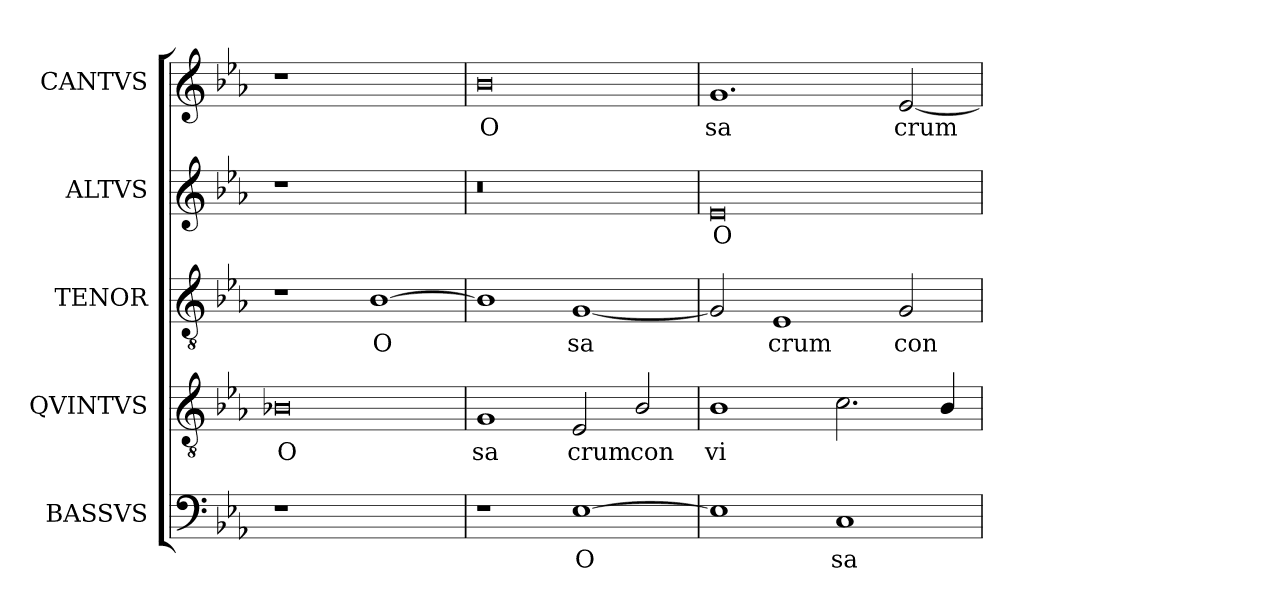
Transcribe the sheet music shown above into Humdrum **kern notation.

**kern	**text	**kern	**text	**kern	**text	**kern	**text	**kern	**text
*part5	*part5	*part4	*part4	*part3	*part3	*part2	*part2	*part1	*part1
*staff5	*staff5	*staff4	*staff4	*staff3	*staff3	*staff2	*staff2	*staff1	*staff1
*I"BASSVS	*	*I"QVINTVS	*	*I"TENOR	*	*I"ALTVS	*	*I"CANTVS	*
!!LO:PB:g=z
*stria5	*	*stria5	*	*stria5	*	*stria5	*	*stria5	*
*clefF4	*	*clefGv2	*	*clefGv2	*	*clefG2	*	*clefG2	*
*k[b-e-a-]	*	*k[b-e-a-]	*	*k[b-e-a-]	*	*k[b-e-a-]	*	*k[b-e-a-]	*
*E-:	*	*E-:	*	*E-:	*	*E-:	*	*E-:	*
=1	=1	=1	=1	=1	=1	=1	=1	=1	=1
!	!	!	!LO:LY:b:cj	!	!	!	!	!	!
1r	.	0B-X	O	1r	.	1r	.	1r	.
!	!	!	!	!	!LO:LY:b:cj	!	!	!	!
1ryy	.	.	.	[>1B-	O	1ryy	.	1ryy	.
=2	=2	=2	=2	=2	=2	=2	=2	=2	=2
!	!	!	!LO:LY:b:cj	!	!LO:LY:b:cj	!	!	!	!LO:LY:b:cj
1r	.	1G	sa	1B-]	.	0r	.	0b-	O
!	!LO:LY:b:cj	!	!LO:LY:b:cj	!	!LO:LY:b:cj	!	!	!	!
[>1E-	O	2E-/	crum	[<1G	sa	.	.	.	.
!	!	!	!LO:LY:b:cj	!	!	!	!	!	!
.	.	2B-/	con	.	.	.	.	.	.
=3	=3	=3	=3	=3	=3	=3	=3	=3	=3
!	!LO:LY:b:cj	!	!LO:LY:b:cj	!	!LO:LY:b:cj	!	!LO:LY:b:cj	!	!LO:LY:b:cj
1E-]	.	1B-	vi	2G/]	.	0e-	O	1.g	sa
!	!	!	!	!	!LO:LY:b:cj	!	!	!	!
.	.	.	.	1E-	crum	.	.	.	.
!	!LO:LY:b:cj	!	!LO:LY:b:cj	!	!	!	!	!	!
1C	sa-	2.c\	.	.	.	.	.	.	.
!	!	!	!	!	!LO:LY:b:cj	!	!	!	!LO:LY:b:cj
.	.	.	.	2G/	con	.	.	[<2e-/	crum
!	!	!	!LO:LY:b:cj	!	!	!	!	!	!
.	.	4B-/	.	.	.	.	.	.	.
=	=	=	=	=	=	=	=	=	=
*-	*-	*-	*-	*-	*-	*-	*-	*-	*-
